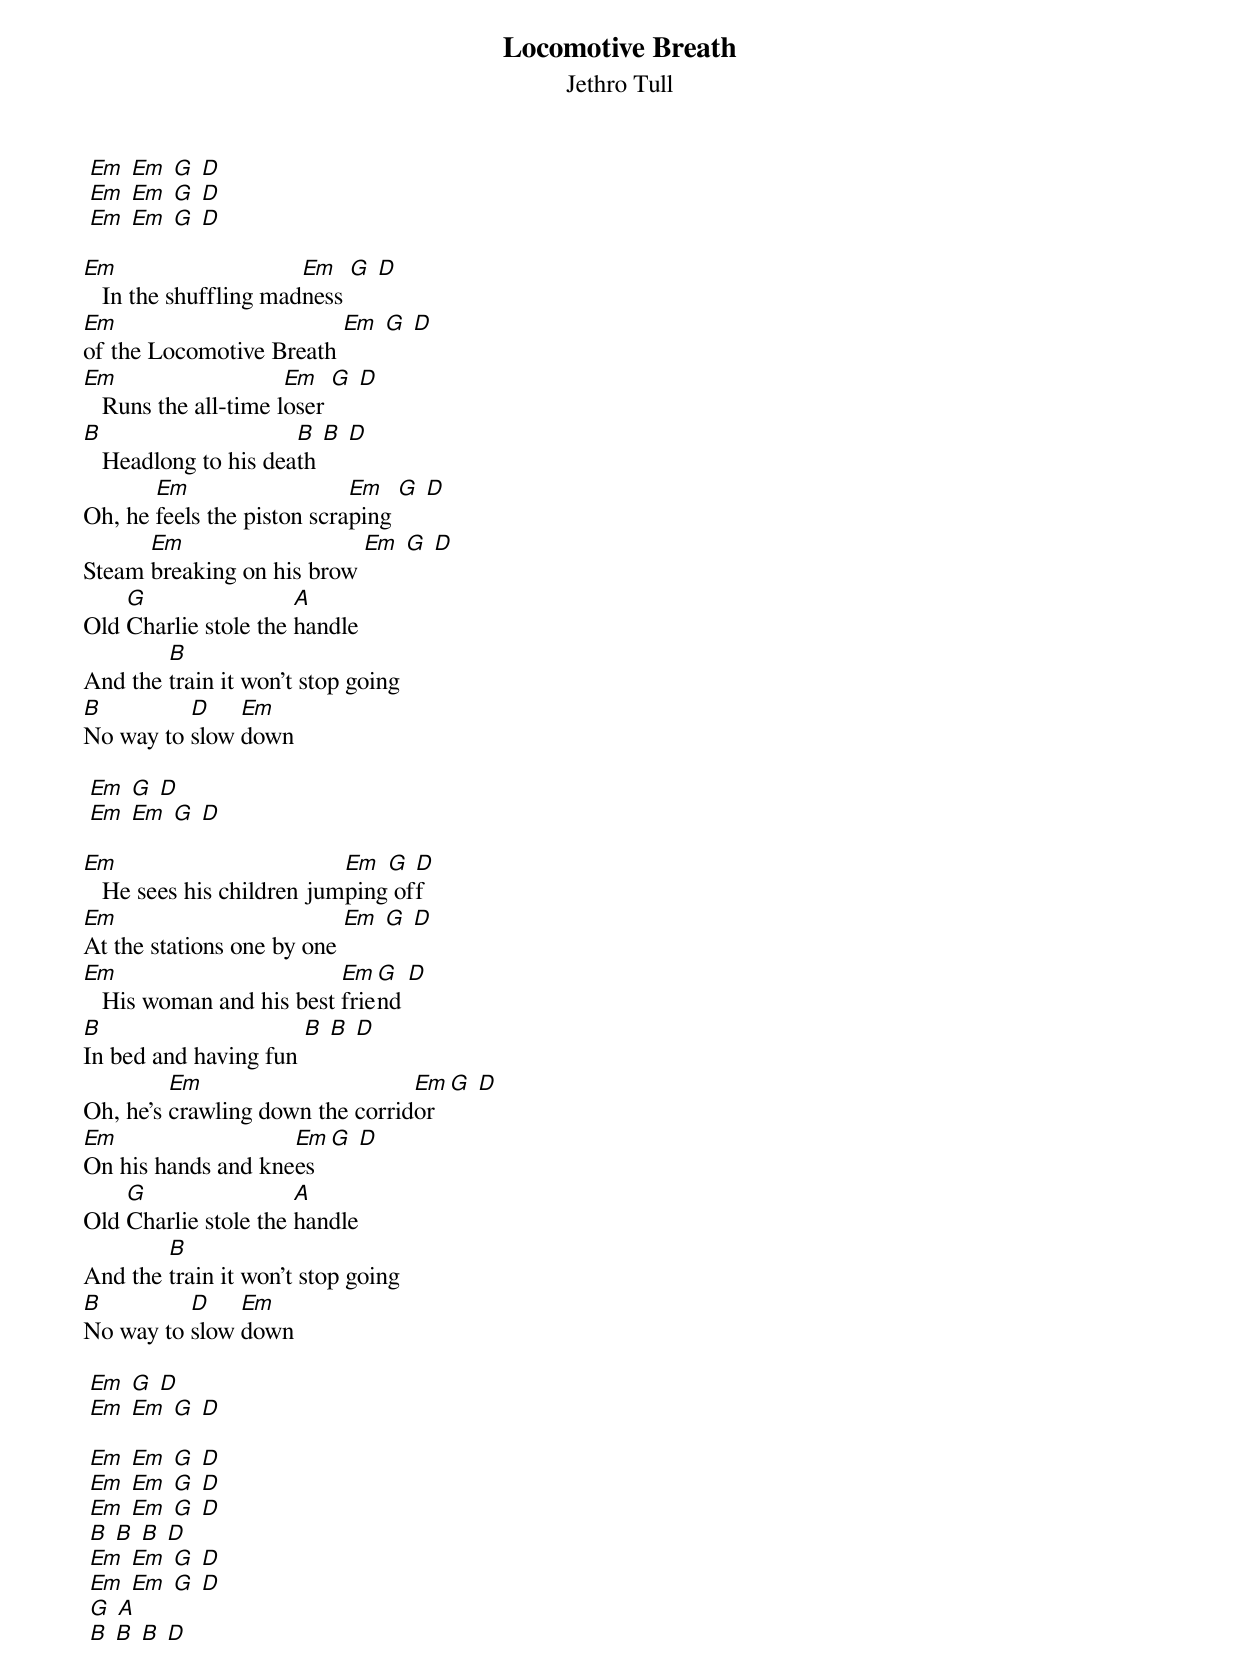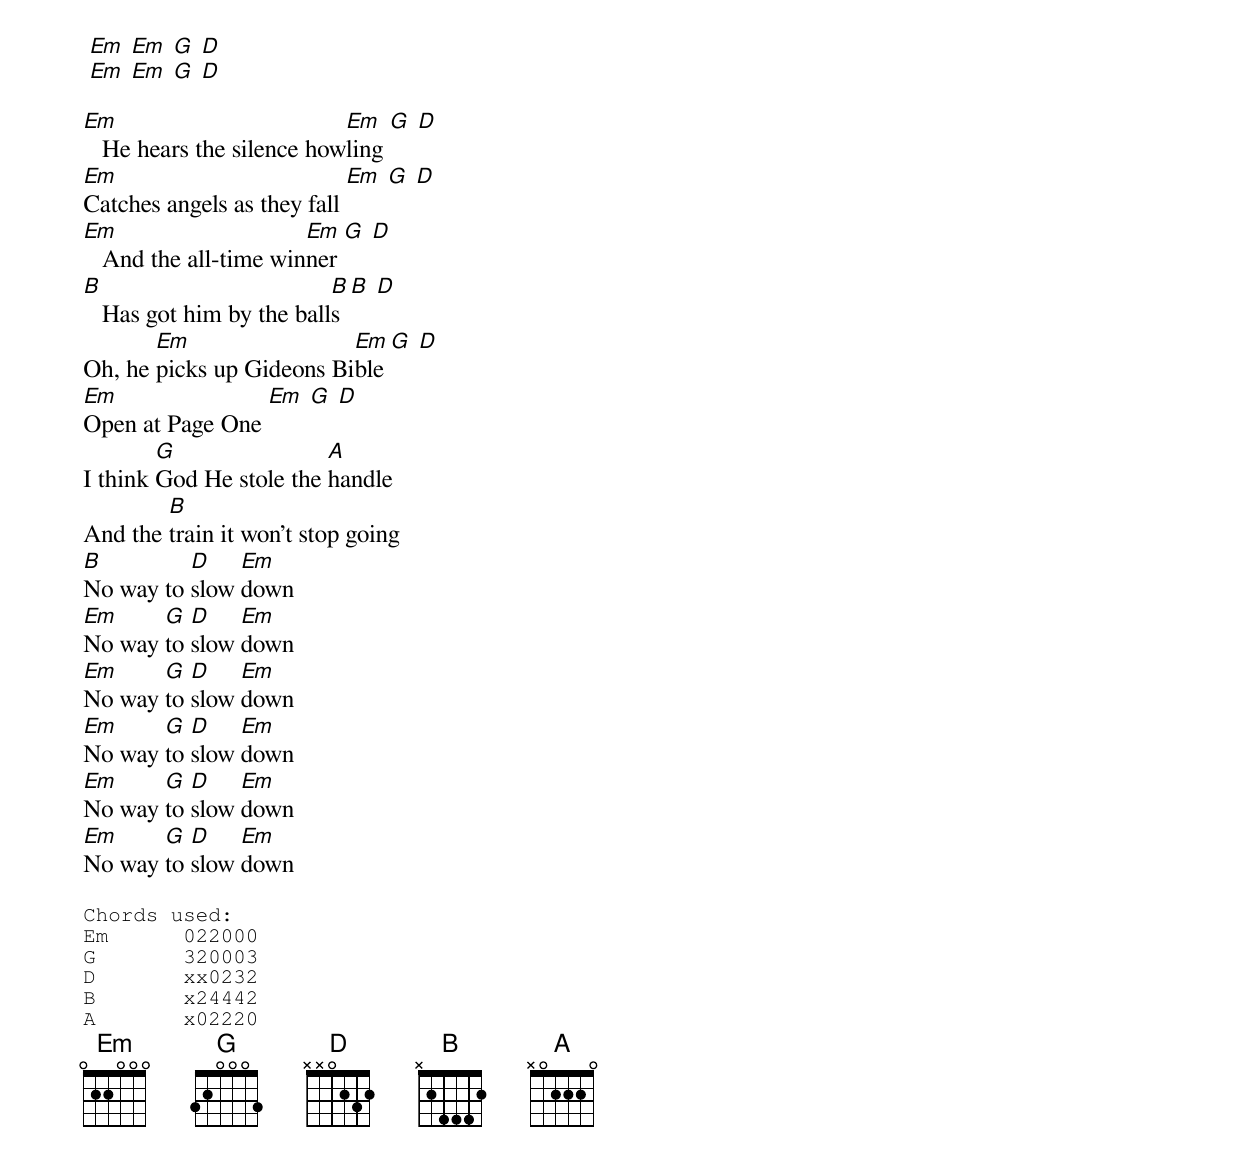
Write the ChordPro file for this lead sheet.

{title: Locomotive Breath}
{subtitle: Jethro Tull}

 [Em] [Em] [G] [D]
 [Em] [Em] [G] [D]
 [Em] [Em] [G] [D]

[Em]   In the shuffling mad[Em]ness [G] [D]
[Em]of the Locomotive Breath [Em] [G] [D]
[Em]   Runs the all-time l[Em]oser [G] [D]
[B]   Headlong to his dea[B]th [B] [D]
Oh, he [Em]feels the piston scra[Em]ping [G] [D]
Steam [Em]breaking on his brow [Em] [G] [D]
Old [G]Charlie stole the [A]handle
And the [B]train it won't stop going
[B]No way to [D]slow [Em]down

 [Em] [G] [D]
 [Em] [Em] [G] [D]

[Em]   He sees his children jum[Em]ping[G] of[D]f
[Em]At the stations one by one [Em] [G] [D]
[Em]   His woman and his best [Em]frie[G]nd [D]
[B]In bed and having fun [B] [B] [D]
Oh, he's [Em]crawling down the corrid[Em]or [G] [D]
[Em]On his hands and kne[Em]es [G] [D]
Old [G]Charlie stole the [A]handle
And the [B]train it won't stop going
[B]No way to [D]slow [Em]down

 [Em] [G] [D]
 [Em] [Em] [G] [D]

 [Em] [Em] [G] [D]
 [Em] [Em] [G] [D]
 [Em] [Em] [G] [D]
 [B] [B] [B] [D]
 [Em] [Em] [G] [D]
 [Em] [Em] [G] [D]
 [G] [A]
 [B] [B] [B] [D]
 [Em] [Em] [G] [D]
 [Em] [Em] [G] [D]

[Em]   He hears the silence how[Em]ling [G] [D]
[Em]Catches angels as they fall [Em] [G] [D]
[Em]   And the all-time win[Em]ner [G] [D]
[B]   Has got him by the ball[B]s [B] [D]
Oh, he [Em]picks up Gideons Bi[Em]ble [G] [D]
[Em]Open at Page One [Em] [G] [D]
I think [G]God He stole the [A]handle
And the [B]train it won't stop going
[B]No way to [D]slow [Em]down
[Em]No way [G]to [D]slow [Em]down
[Em]No way [G]to [D]slow [Em]down
[Em]No way [G]to [D]slow [Em]down
[Em]No way [G]to [D]slow [Em]down
[Em]No way [G]to [D]slow [Em]down

{sot}
Chords used:
Em      022000
G       320003
D       xx0232
B       x24442
A       x02220
{eot}
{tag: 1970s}
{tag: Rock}
